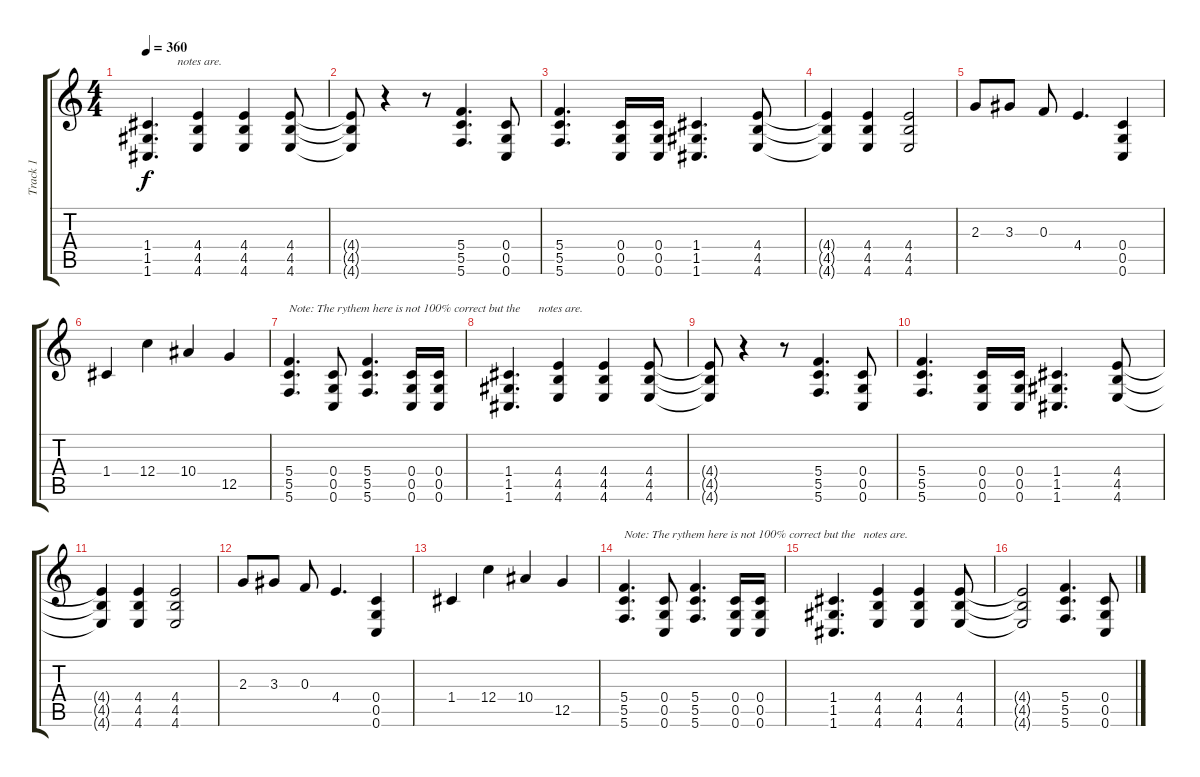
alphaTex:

\track ("Track 1" "Track 1") {instrument overdrivenguitar}
\staff {score tabs}
\tuning (D4 A3 F3 C3 G2 C2) {hide}
\ts (4 4)
\tempo 360
\clef g2
\ks c
(1.4 1.5 1.6).4{d txt "          notes are." dy f} (4.4 4.5 4.6).4 (4.4 4.5 4.6).4 (4.4 4.5 4.6).8 |
(4.4{t} 4.5{t} 4.6{t}).8 r.4 r.8 (5.4 5.5 5.6).4{d} (0.4 0.5 0.6).8 |
(5.4 5.5 5.6).4{d} (0.4 0.5 0.6).16 (0.4 0.5 0.6).16 (1.4 1.5 1.6).4{d} (4.4 4.5 4.6).8 |
(4.4{t} 4.5{t} 4.6{t}).4 (4.4 4.5 4.6).4 (4.4 4.5 4.6).2 |
2.3.8 3.3.8 0.3.8 4.4.4{d} (0.4 0.5 0.6).4 |
1.4.4 12.4.4 10.4.4 12.5.4 |
(5.4 5.5 5.6).4{d txt "Note: The rythem here is not 100% correct but the"} (0.4 0.5 0.6).8 (5.4 5.5 5.6).4{d} (0.4 0.5 0.6).16 (0.4 0.5 0.6).16 |
(1.4 1.5 1.6).4{d txt "          notes are."} (4.4 4.5 4.6).4 (4.4 4.5 4.6).4 (4.4 4.5 4.6).8 |
(4.4{t} 4.5{t} 4.6{t}).8 r.4 r.8 (5.4 5.5 5.6).4{d} (0.4 0.5 0.6).8 |
(5.4 5.5 5.6).4{d} (0.4 0.5 0.6).16 (0.4 0.5 0.6).16 (1.4 1.5 1.6).4{d} (4.4 4.5 4.6).8 |
(4.4{t} 4.5{t} 4.6{t}).4 (4.4 4.5 4.6).4 (4.4 4.5 4.6).2 |
2.3.8 3.3.8 0.3.8 4.4.4{d} (0.4 0.5 0.6).4 |
1.4.4 12.4.4 10.4.4 12.5.4 |
(5.4 5.5 5.6).4{d txt "Note: The rythem here is not 100% correct but the"} (0.4 0.5 0.6).8 (5.4 5.5 5.6).4{d} (0.4 0.5 0.6).16 (0.4 0.5 0.6).16 |
(1.4 1.5 1.6).4{d txt "          notes are."} (4.4 4.5 4.6).4 (4.4 4.5 4.6).4 (4.4 4.5 4.6).8 |
(4.4{t} 4.5{t} 4.6{t}).2 (5.4 5.5 5.6).4{d} (0.4 0.5 0.6).8
